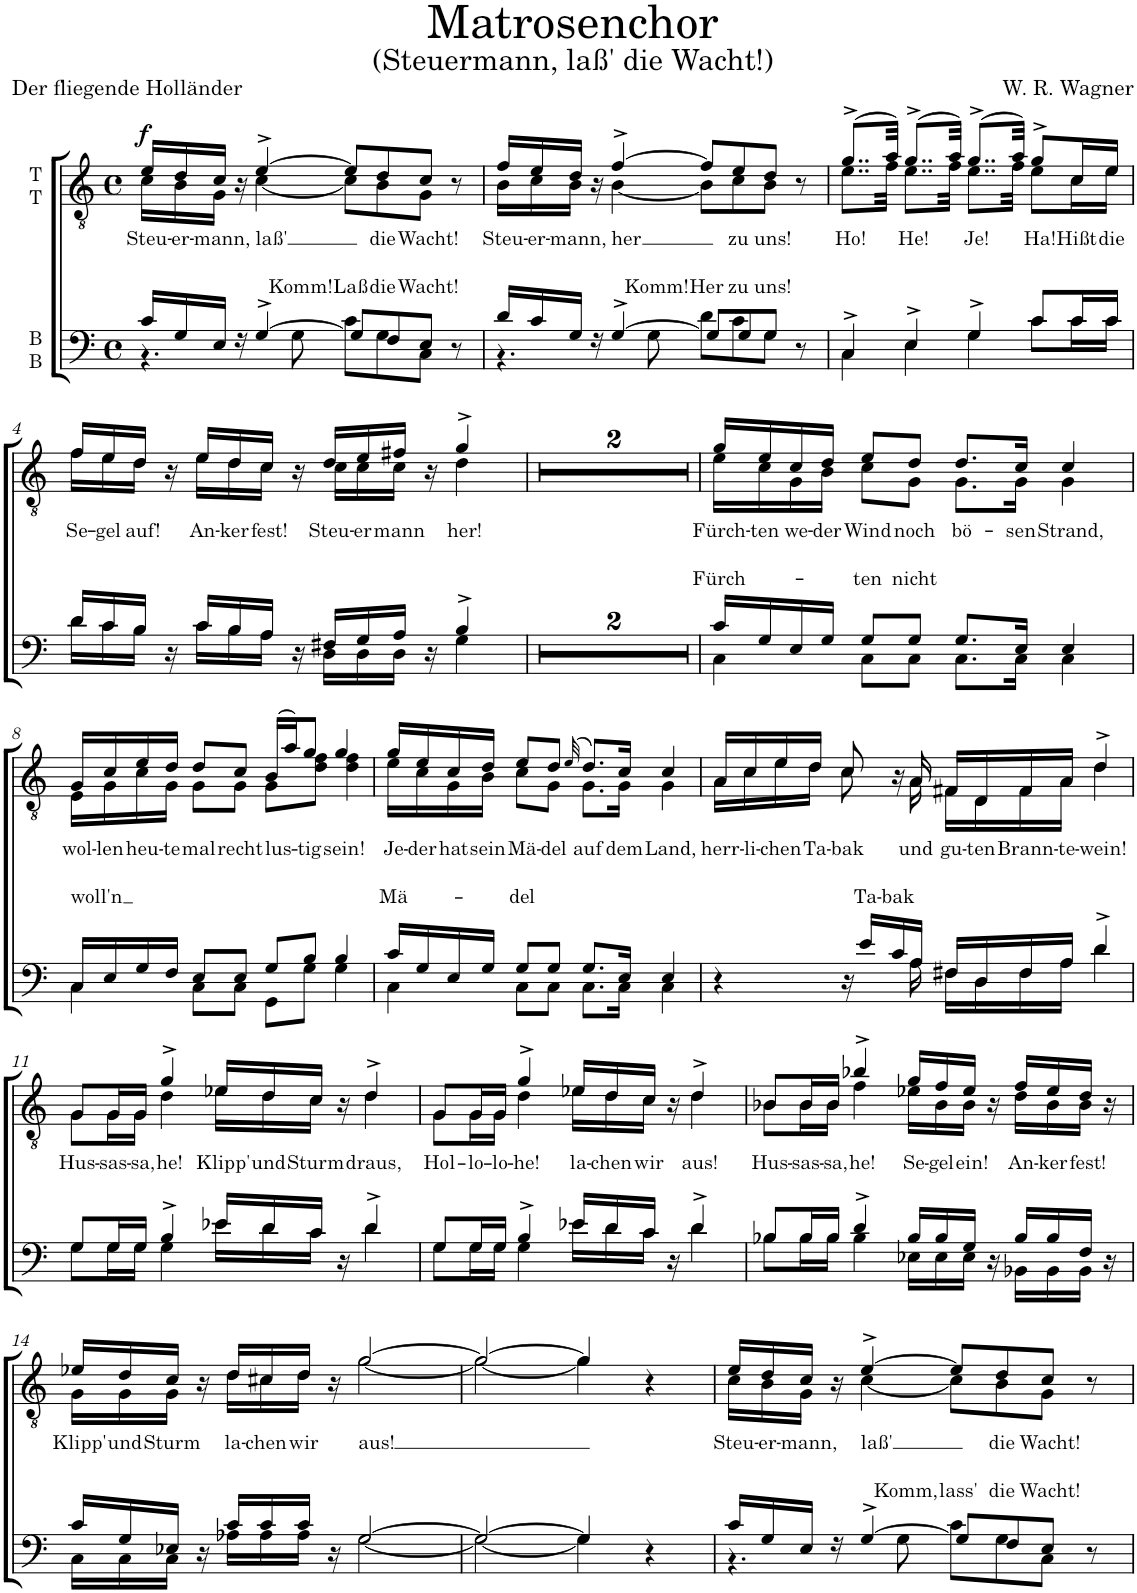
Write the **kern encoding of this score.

**kern	**text	**kern	**text	**dynam
*part2	*part2	*part1	*part1	*part1
*staff2	*staff2	*staff1	*staff1	*staff1
*I"B B	*	*I"T T	*	*
*clefF4	*	*clefGv2	*	*
*k[]	*	*k[]	*	*
*M4/4	*	*M4/4	*	*
*met(c)	*	*met(c)	*	*
=1	=1	=1	=1	=1
*^	*	*	*	*
!	!	!	!	!LO:LY:b	!LO:DY:a
*	*	*	*^	*	*
16c/LL	4.r	.	16e/LL	16c\LL	Steu-	f
!	!	!	!	!	!LO:LY:b	!
16G/	.	.	16d/	16B\	-er-	.
!	!	!	!	!	!LO:LY:b	!
16E/JJ	.	.	16c/JJ	16G\JJ	-mann,	.
16r	.	.	16r	16ryy	.	.
!	!	!	!	!	!LO:LY:b	!
[4G^/	.	.	[4e^/	[4c\	laß'	.
!	!	!LO:LY:a	!	!	!	!
.	8G\	Komm!	.	.	.	.
!	!	!LO:LY:a	!	!	!	!
8G/L]	8c\L	Laß	8e/L]	8c\L]	.	.
!	!	!LO:LY:a	!	!	!LO:LY:b	!
8F/	8G\	die	8d/	8B\	die	.
!	!	!LO:LY:a	!	!	!LO:LY:b	!
8E/J	8C\J	Wacht!	8c/J	8G\J	Wacht!	.
8r	8ryy	.	8r	8ryy	.	.
=2	=2	=2	=2	=2	=2	=2
!	!	!	!	!	!LO:LY:b	!
16d/LL	4.r	.	16f/LL	16B\LL	Steu-	.
!	!	!	!	!	!LO:LY:b	!
16c/	.	.	16e/	16c\	-er-	.
!	!	!	!	!	!LO:LY:b	!
16G/JJ	.	.	16d/JJ	16B\JJ	-mann,	.
16r	.	.	16r	16ryy	.	.
!	!	!	!	!	!LO:LY:b	!
[4G^/	.	.	[4f^/	[4B\	her	.
!	!	!LO:LY:a	!	!	!	!
.	8G\	Komm!	.	.	.	.
!	!	!LO:LY:a	!	!	!	!
8G/L]	8d\L	Her	8f/L]	8B\L]	.	.
!	!	!LO:LY:a	!	!	!LO:LY:b	!
8G/	8c\	zu	8e/	8c\	zu	.
!	!	!LO:LY:a	!	!	!LO:LY:b	!
8G/J	8G\J	uns!	8d/J	8B\J	uns!	.
8r	8ryy	.	8r	8ryy	.	.
=3	=3	=3	=3	=3	=3	=3
!	!	!	!	!	!LO:LY:b	!
4C^/	4C\	.	(8..g^/L	8..e\L	Ho!	.
.	.	.	32a/Jkk)	32f\Jkk	.	.
!	!	!	!	!	!LO:LY:b	!
4E^/	4E\	.	(8..g^/L	8..e\L	He!	.
.	.	.	32a/Jkk)	32f\Jkk	.	.
!	!	!	!	!	!LO:LY:b	!
4G^/	4G\	.	(8..g^/L	8..e\L	Je!	.
.	.	.	32a/Jkk)	32f\Jkk	.	.
!	!	!	!	!	!LO:LY:b	!
8c/L	8c\L	.	8g^/L	8e\L	Ha!	.
!	!	!	!	!	!LO:LY:b	!
16c/L	16c\L	.	16c/L	16c\L	Hißt	.
!	!	!	!	!	!LO:LY:b	!
16c/JJ	16c\JJ	.	16e/JJ	16e\JJ	die	.
!!LO:LB:g=z	!!
=4	=4	=4	=4	=4	=4	=4
!	!	!	!	!	!LO:LY:b	!
16d/LL	16d\LL	.	16f/LL	16f\LL	Se-	.
!	!	!	!	!	!LO:LY:b	!
16c/	16c\	.	16e/	16e\	-gel	.
!	!	!	!	!	!LO:LY:b	!
16B/JJ	16B\JJ	.	16d/JJ	16d\JJ	auf!	.
16r	16ryy	.	16r	16ryy	.	.
!	!	!	!	!	!LO:LY:b	!
16c/LL	16c\LL	.	16e/LL	16e\LL	An-	.
!	!	!	!	!	!LO:LY:b	!
16B/	16B\	.	16d/	16d\	-ker	.
!	!	!	!	!	!LO:LY:b	!
16A/JJ	16A\JJ	.	16c/JJ	16c\JJ	fest!	.
16r	16ryy	.	16r	16ryy	.	.
!	!	!	!	!	!LO:LY:b	!
16F#X/LL	16D\LL	.	16d/LL	16c\LL	Steu-	.
!	!	!	!	!	!LO:LY:b	!
16G/	16D\	.	16e/	16c\	-er	.
!	!	!	!	!	!LO:LY:b	!
16A/JJ	16D\JJ	.	16f#X/JJ	16c\JJ	mann	.
16r	16ryy	.	16r	16ryy	.	.
!	!	!	!	!	!LO:LY:b	!
4B^/	4G\	.	4g^/	4d\	her!	.
*v	*v	*	*	*	*	*
*	*	*v	*v	*	*
=5	=5	=5	=5	=5
1r	.	1r	.	.
=6	=6	=6	=6	=6
*^	*	*	*	*
1r	1ryy	.	1r	.	.
=7	=7	=7	=7	=7	=7
!	!	!LO:LY:a	!	!LO:LY:b	!
*	*	*	*^	*	*
16c/LL	4C\	Fürch-	16g/LL	16e\LL	Fürch-	.
!	!	!	!	!	!LO:LY:b	!
16G/	.	.	16e/	16c\	-ten	.
!	!	!	!	!	!LO:LY:b	!
16E/	.	.	16c/	16G\	we-	.
!	!	!	!	!	!LO:LY:b	!
16G/JJ	.	.	16d/JJ	16B\JJ	-der	.
!	!	!LO:LY:a	!	!	!LO:LY:b	!
8G/L	8C\L	-ten	8e/L	8c\L	Wind	.
!	!	!LO:LY:a	!	!	!LO:LY:b	!
8G/J	8C\J	nicht	8d/J	8G\J	noch	.
!	!	!LO:LY:a	!	!	!LO:LY:b	!
8.G/L	8.C\L	bö-	8.d/L	8.G\L	bö-	.
!	!	!LO:LY:a	!	!	!LO:LY:b	!
16E/Jk	16C\Jk	-sen	16c/Jk	16G\Jk	-sen	.
!	!	!LO:LY:a	!	!	!LO:LY:b	!
4E/	4C\	Strand,	4c/	4G\	Strand,	.
!!LO:LB:g=z	!!
=8	=8	=8	=8	=8	=8	=8
!	!	!LO:LY:a	!	!	!LO:LY:b	!
16C/LL	4C\	woll'n	16G/LL	16E\LL	wol-	.
!	!	!	!	!	!LO:LY:b	!
16E/	.	.	16c/	16G\	-len	.
!	!	!	!	!	!LO:LY:b	!
16G/	.	.	16e/	16c\	heu-	.
!	!	!	!	!	!LO:LY:b	!
16F/JJ	.	.	16d/JJ	16G\JJ	-te	.
!	!	!LO:LY:a	!	!	!LO:LY:b	!
8E/L	8C\L	mal	8d/L	8G\L	mal	.
!	!	!LO:LY:a	!	!	!LO:LY:b	!
8E/J	8C\J	recht	8c/J	8G\J	recht	.
!	!	!LO:LY:a	!	!	!LO:LY:b	!
8G/L	8GG\L	lus-	(16B/LL	8G\L	lus-	.
.	.	.	16a/J)	.	.	.
!	!	!LO:LY:a	!	!	!LO:LY:b	!
8B/J	8G\J	-tig	8g/J	8d\ 8f\J	tig	.
!	!	!LO:LY:a	!	!	!LO:LY:b	!
4B/	4G\	sein!	4g/	4d\ 4f\	sein!	.
=9	=9	=9	=9	=9	=9	=9
!	!	!LO:LY:a	!	!	!LO:LY:b	!
16c/LL	4C\	Mä-	16g/LL	16e\LL	Je-	.
!	!	!	!	!	!LO:LY:b	!
16G/	.	.	16e/	16c\	-der	.
!	!	!	!	!	!LO:LY:b	!
16E/	.	.	16c/	16G\	hat	.
!	!	!	!	!	!LO:LY:b	!
16G/JJ	.	.	16d/JJ	16B\JJ	sein	.
!	!	!LO:LY:a	!	!	!LO:LY:b	!
8G/L	8C\L	-del	8e/L	8c\L	Mä-	.
!	!	!LO:LY:a	!	!	!LO:LY:b	!
8G/J	8C\J	ist	8d/J	8G\J	-del	.
.	.	.	(32qe/	.	.	.
!	!	!LO:LY:a	!	!	!LO:LY:b	!
8.G/L	8.C\L	auf	8.d/L)	8.G\L	auf	.
!	!	!LO:LY:a	!	!	!LO:LY:b	!
16E/Jk	16C\Jk	dem	16c/Jk	16G\Jk	dem	.
!	!	!LO:LY:a	!	!	!LO:LY:b	!
4E/	4C\	Land	4c/	4G\	Land,	.
=10	=10	=10	=10	=10	=10	=10
!	!	!	!	!	!LO:LY:b	!
4r	4.ryy	.	16A/LL	16A\LL	herr-	.
!	!	!	!	!	!LO:LY:b	!
.	.	.	16c/	16c\	-li-	.
!	!	!	!	!	!LO:LY:b	!
.	.	.	16e/	16e\	-chen	.
!	!	!	!	!	!LO:LY:b	!
.	.	.	16d/JJ	16d\JJ	Ta-	.
!	!	!	!	!	!LO:LY:b	!
16r	.	.	8c/	8c\	-bak	.
!	!	!LO:LY:a	!	!	!	!
16e/LL	.	Ta-	.	.	.	.
!	!	!LO:LY:a	!	!	!	!
16c/	16ryy	-bak	16r	16ryy	.	.
!	!	!LO:LY:a	!	!	!LO:LY:b	!
16A/JJ	16A\	und	16A/	16A\	und	.
!	!	!LO:LY:a	!	!	!LO:LY:b	!
16F#X/LL	16F#\LL	gu-	16F#X/LL	16F#\LL	gu-	.
!	!	!LO:LY:a	!	!	!LO:LY:b	!
16D/	16D\	-ten	16D/	16D\	-ten	.
!	!	!LO:LY:a	!	!	!LO:LY:b	!
16F#/	16F#\	Brann-	16F#/	16F#\	Brann-	.
!	!	!LO:LY:a	!	!	!LO:LY:b	!
16A/JJ	16A\JJ	-te-	16A/JJ	16A\JJ	-te-	.
!	!	!LO:LY:a	!	!	!LO:LY:b	!
4d^/	4d\	-wein!	4d^/	4d\	-wein!	.
!!LO:LB:g=z	!!
=11	=11	=11	=11	=11	=11	=11
!	!	!	!	!	!LO:LY:b	!
8G/L	8G\L	.	8G/L	8G\L	Hus-	.
!	!	!	!	!	!LO:LY:b	!
16G/L	16G\L	.	16G/L	16G\L	-sas-	.
!	!	!	!	!	!LO:LY:b	!
16G/JJ	16G\JJ	.	16G/JJ	16G\JJ	-sa,	.
!	!	!	!	!	!LO:LY:b	!
4B^/	4G\	.	4g^/	4d\	he!	.
!	!	!	!	!	!LO:LY:b	!
16e-X/LL	16e-\LL	.	16e-X/LL	16e-\LL	Klipp'	.
!	!	!	!	!	!LO:LY:b	!
16d/	16d\	.	16d/	16d\	und	.
!	!	!	!	!	!LO:LY:b	!
16c/JJ	16c\JJ	.	16c/JJ	16c\JJ	Sturm	.
16r	16ryy	.	16r	16ryy	.	.
!	!	!	!	!	!LO:LY:b	!
4d^/	4d\	.	4d^/	4d\	draus,	.
=12	=12	=12	=12	=12	=12	=12
!	!	!	!	!	!LO:LY:b	!
8G/L	8G\L	.	8G/L	8G\L	Hol-	.
!	!	!	!	!	!LO:LY:b	!
16G/L	16G\L	.	16G/L	16G\L	-lo-	.
!	!	!	!	!	!LO:LY:b	!
16G/JJ	16G\JJ	.	16G/JJ	16G\JJ	-lo-	.
!	!	!	!	!	!LO:LY:b	!
4B^/	4G\	.	4g^/	4d\	-he!	.
!	!	!	!	!	!LO:LY:b	!
16e-X/LL	16e-\LL	.	16e-X/LL	16e-\LL	la-	.
!	!	!	!	!	!LO:LY:b	!
16d/	16d\	.	16d/	16d\	-chen	.
!	!	!	!	!	!LO:LY:b	!
16c/JJ	16c\JJ	.	16c/JJ	16c\JJ	wir	.
16r	16ryy	.	16r	16ryy	.	.
!	!	!	!	!	!LO:LY:b	!
4d^/	4d\	.	4d^/	4d\	aus!	.
=13	=13	=13	=13	=13	=13	=13
!	!	!	!	!	!LO:LY:b	!
8B-X/L	8B-\L	.	8B-X/L	8B-\L	Hus-	.
!	!	!	!	!	!LO:LY:b	!
16B-/L	16B-\L	.	16B-/L	16B-\L	-sas-	.
!	!	!	!	!	!LO:LY:b	!
16B-/JJ	16B-\JJ	.	16B-/JJ	16B-\JJ	-sa,	.
!	!	!	!	!	!LO:LY:b	!
4d^/	4B-\	.	4b-X^/	4f\	he!	.
!	!	!	!	!	!LO:LY:b	!
16B-/LL	16E-X\LL	.	16g/LL	16e-X\LL	Se-	.
!	!	!	!	!	!LO:LY:b	!
16B-/	16E-\	.	16f/	16B-\	-gel	.
!	!	!	!	!	!LO:LY:b	!
16G/JJ	16E-\JJ	.	16e-/JJ	16B-\JJ	ein!	.
16r	16ryy	.	16r	16ryy	.	.
!	!	!	!	!	!LO:LY:b	!
16B-/LL	16BB-X\LL	.	16f/LL	16d\LL	An-	.
!	!	!	!	!	!LO:LY:b	!
16B-/	16BB-\	.	16e-/	16B-\	-ker	.
!	!	!	!	!	!LO:LY:b	!
16F/JJ	16BB-\JJ	.	16d/JJ	16B-\JJ	fest!	.
16r	16ryy	.	16r	16ryy	.	.
!!LO:LB:g=z	!!
=14	=14	=14	=14	=14	=14	=14
!	!	!	!	!	!LO:LY:b	!
16c/LL	16C\LL	.	16e-X/LL	16G\LL	Klipp'	.
!	!	!	!	!	!LO:LY:b	!
16G/	16C\	.	16d/	16G\	und	.
!	!	!	!	!	!LO:LY:b	!
16E-X/JJ	16C\JJ	.	16c/JJ	16G\JJ	Sturm	.
16r	16ryy	.	16r	16ryy	.	.
!	!	!	!	!	!LO:LY:b	!
16c/LL	16A-X\LL	.	16d/LL	16d\LL	la-	.
!	!	!	!	!	!LO:LY:b	!
16c/	16A-\	.	16c#X/	16c#\	-chen	.
!	!	!	!	!	!LO:LY:b	!
16c/JJ	16A-\JJ	.	16d/JJ	16d\JJ	wir	.
16r	16ryy	.	16r	16ryy	.	.
!	!	!	!	!	!LO:LY:b	!
[2G/	[2G\	.	[2g/	[2g\	aus!	.
=15	=15	=15	=15	=15	=15	=15
2G/_	2G\_	.	2g/_	2g\_	.	.
4G/]	4G\]	.	4g/]	4g\]	.	.
4r	4ryy	.	4r	4ryy	.	.
*v	*v	*	*	*	*	*
*	*	*v	*v	*	*
=	=	=	=	=
*-	*-	*-	*-	*-
